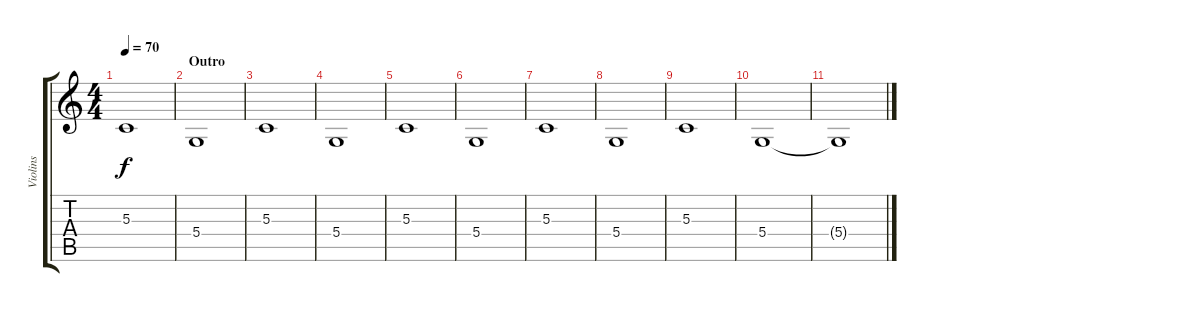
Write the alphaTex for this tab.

\track ("Violins" "Violins") {instrument stringensemble2}
\staff {score tabs}
\tuning (E4 B3 G3 D3 A2 E2) {hide}
\ts (4 4)
\tempo 70
\clef g2
\ks c
5.3.1{dy f} |
\section ("" "Outro")
5.4.1 |
5.3.1 |
5.4.1 |
5.3.1 |
5.4.1 |
5.3.1 |
5.4.1 |
5.3.1 |
5.4.1{volume 0} |
5.4{t}.1
